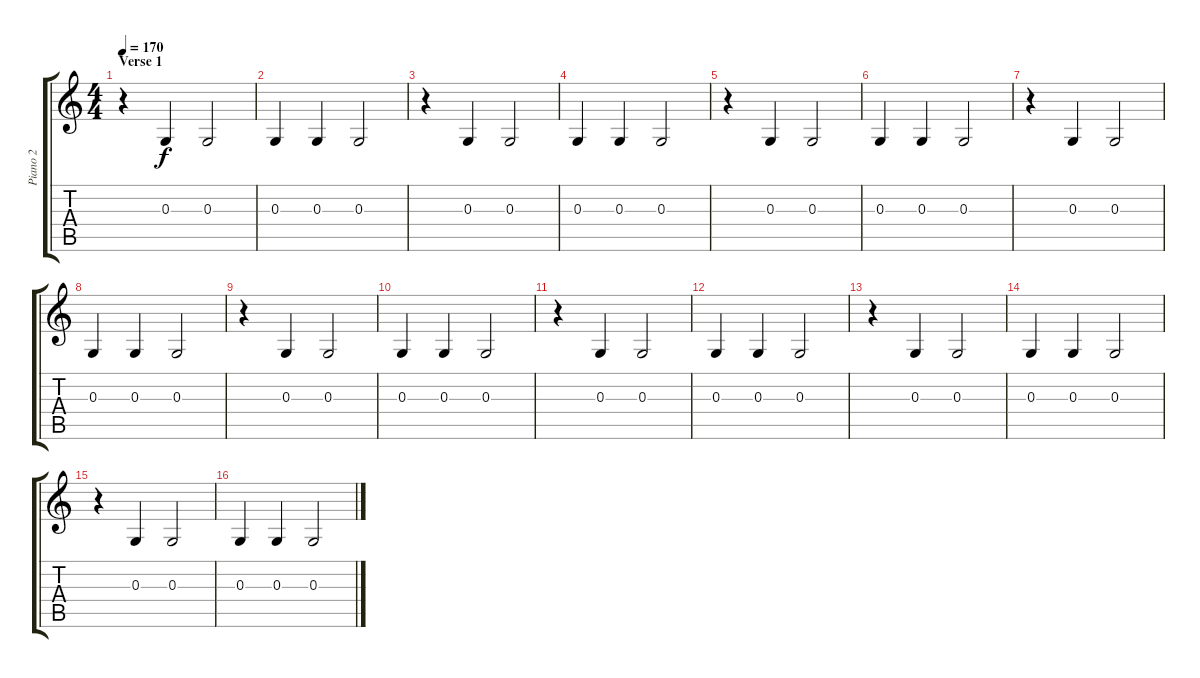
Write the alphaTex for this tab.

\track ("Piano 2" "Piano 2") {instrument brightacousticpiano}
\staff {score tabs}
\tuning (E4 B3 G3 D3 A2 E2) {hide}
\ts (4 4)
\section ("" "Verse 1")
\tempo 170
\clef g2
\ks c
r.4{dy f} 0.3.4 0.3.2 |
0.3.4 0.3.4 0.3.2 |
r.4 0.3.4 0.3.2 |
0.3.4 0.3.4 0.3.2 |
r.4 0.3.4 0.3.2 |
0.3.4 0.3.4 0.3.2 |
r.4 0.3.4 0.3.2 |
0.3.4 0.3.4 0.3.2 |
r.4 0.3.4 0.3.2 |
0.3.4 0.3.4 0.3.2 |
r.4 0.3.4 0.3.2 |
0.3.4 0.3.4 0.3.2 |
r.4 0.3.4 0.3.2 |
0.3.4 0.3.4 0.3.2 |
r.4 0.3.4 0.3.2 |
0.3.4 0.3.4 0.3.2
